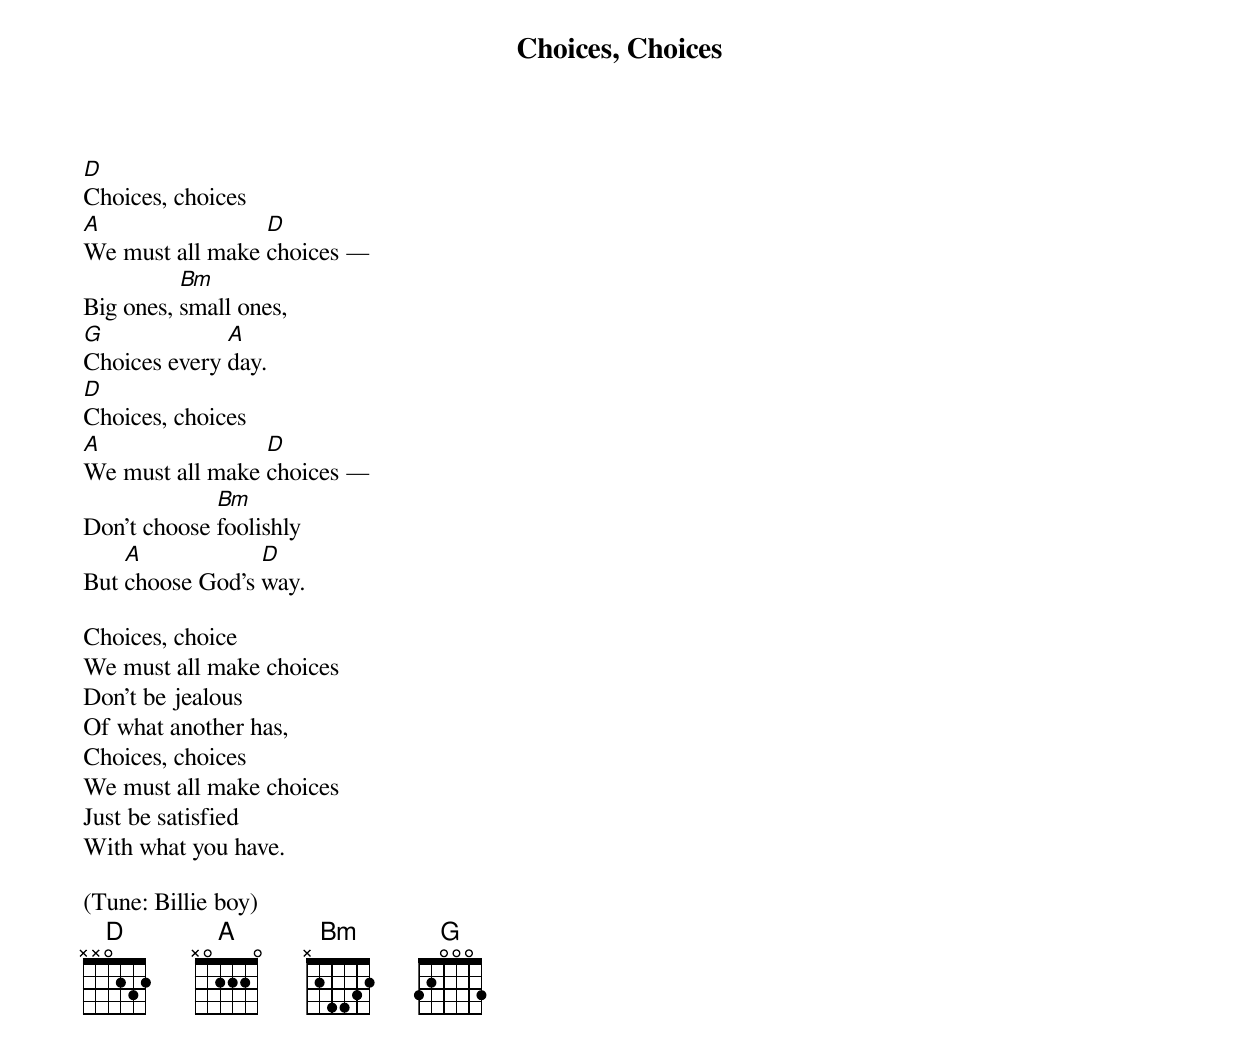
{title: Choices, Choices}


[D]Choices, choices
[A]We must all make [D]choices —
Big ones, [Bm]small ones,
[G]Choices every [A]day.
[D]Choices, choices
[A]We must all make [D]choices —
Don't choose [Bm]foolishly
But [A]choose God's [D]way.

Choices, choice
We must all make choices
Don't be jealous
Of what another has,
Choices, choices
We must all make choices
Just be satisfied
With what you have.

(Tune: Billie boy)
